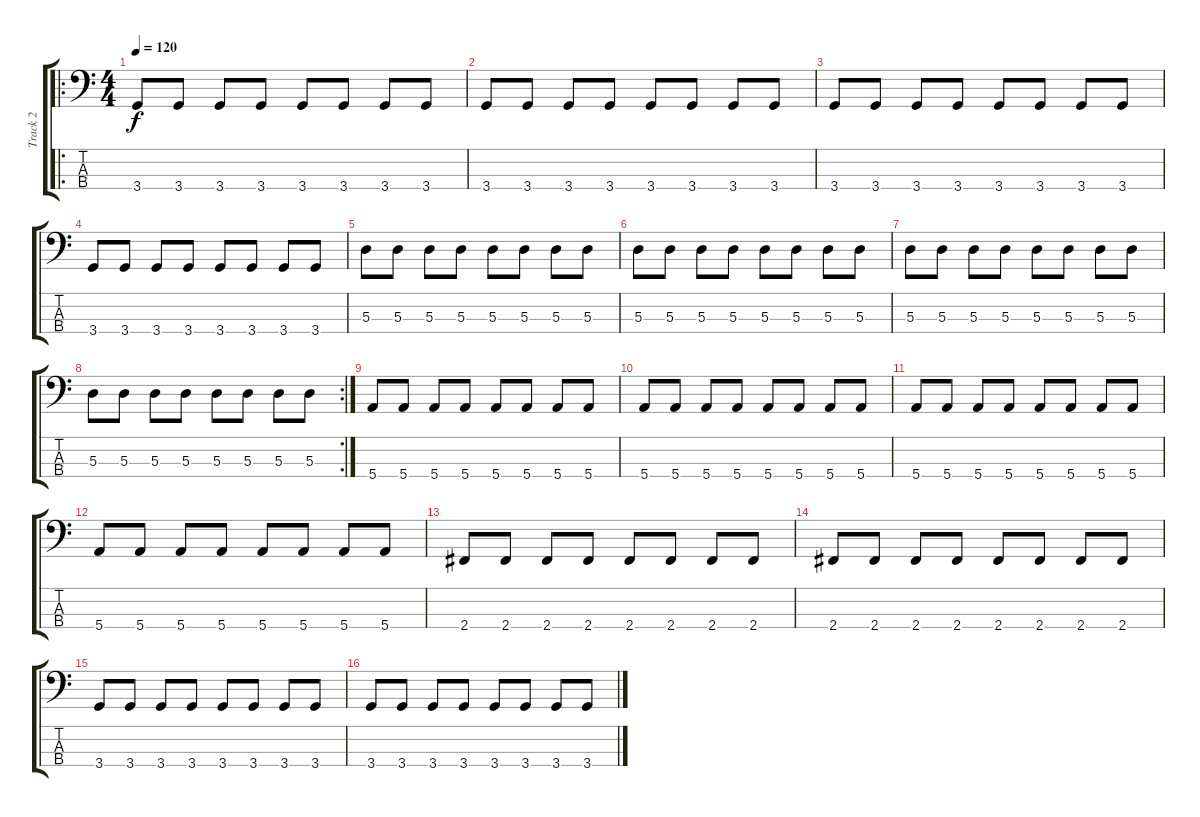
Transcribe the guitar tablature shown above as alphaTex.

\track ("Track 2" "Track 2") {instrument electricbassfinger}
\staff {score tabs}
\tuning (G2 D2 A1 E1) {hide}
\ro
\ts (4 4)
\tempo 120
\clef f4
\ks c
3.4.8{dy f} 3.4.8 3.4.8 3.4.8 3.4.8 3.4.8 3.4.8 3.4.8 |
3.4.8 3.4.8 3.4.8 3.4.8 3.4.8 3.4.8 3.4.8 3.4.8 |
3.4.8 3.4.8 3.4.8 3.4.8 3.4.8 3.4.8 3.4.8 3.4.8 |
3.4.8 3.4.8 3.4.8 3.4.8 3.4.8 3.4.8 3.4.8 3.4.8 |
5.3.8 5.3.8 5.3.8 5.3.8 5.3.8 5.3.8 5.3.8 5.3.8 |
5.3.8 5.3.8 5.3.8 5.3.8 5.3.8 5.3.8 5.3.8 5.3.8 |
5.3.8 5.3.8 5.3.8 5.3.8 5.3.8 5.3.8 5.3.8 5.3.8 |
\rc 2
5.3.8 5.3.8 5.3.8 5.3.8 5.3.8 5.3.8 5.3.8 5.3.8 |
5.4.8 5.4.8 5.4.8 5.4.8 5.4.8 5.4.8 5.4.8 5.4.8 |
5.4.8 5.4.8 5.4.8 5.4.8 5.4.8 5.4.8 5.4.8 5.4.8 |
5.4.8 5.4.8 5.4.8 5.4.8 5.4.8 5.4.8 5.4.8 5.4.8 |
5.4.8 5.4.8 5.4.8 5.4.8 5.4.8 5.4.8 5.4.8 5.4.8 |
2.4.8 2.4.8 2.4.8 2.4.8 2.4.8 2.4.8 2.4.8 2.4.8 |
2.4.8 2.4.8 2.4.8 2.4.8 2.4.8 2.4.8 2.4.8 2.4.8 |
3.4.8 3.4.8 3.4.8 3.4.8 3.4.8 3.4.8 3.4.8 3.4.8 |
3.4.8 3.4.8 3.4.8 3.4.8 3.4.8 3.4.8 3.4.8 3.4.8
